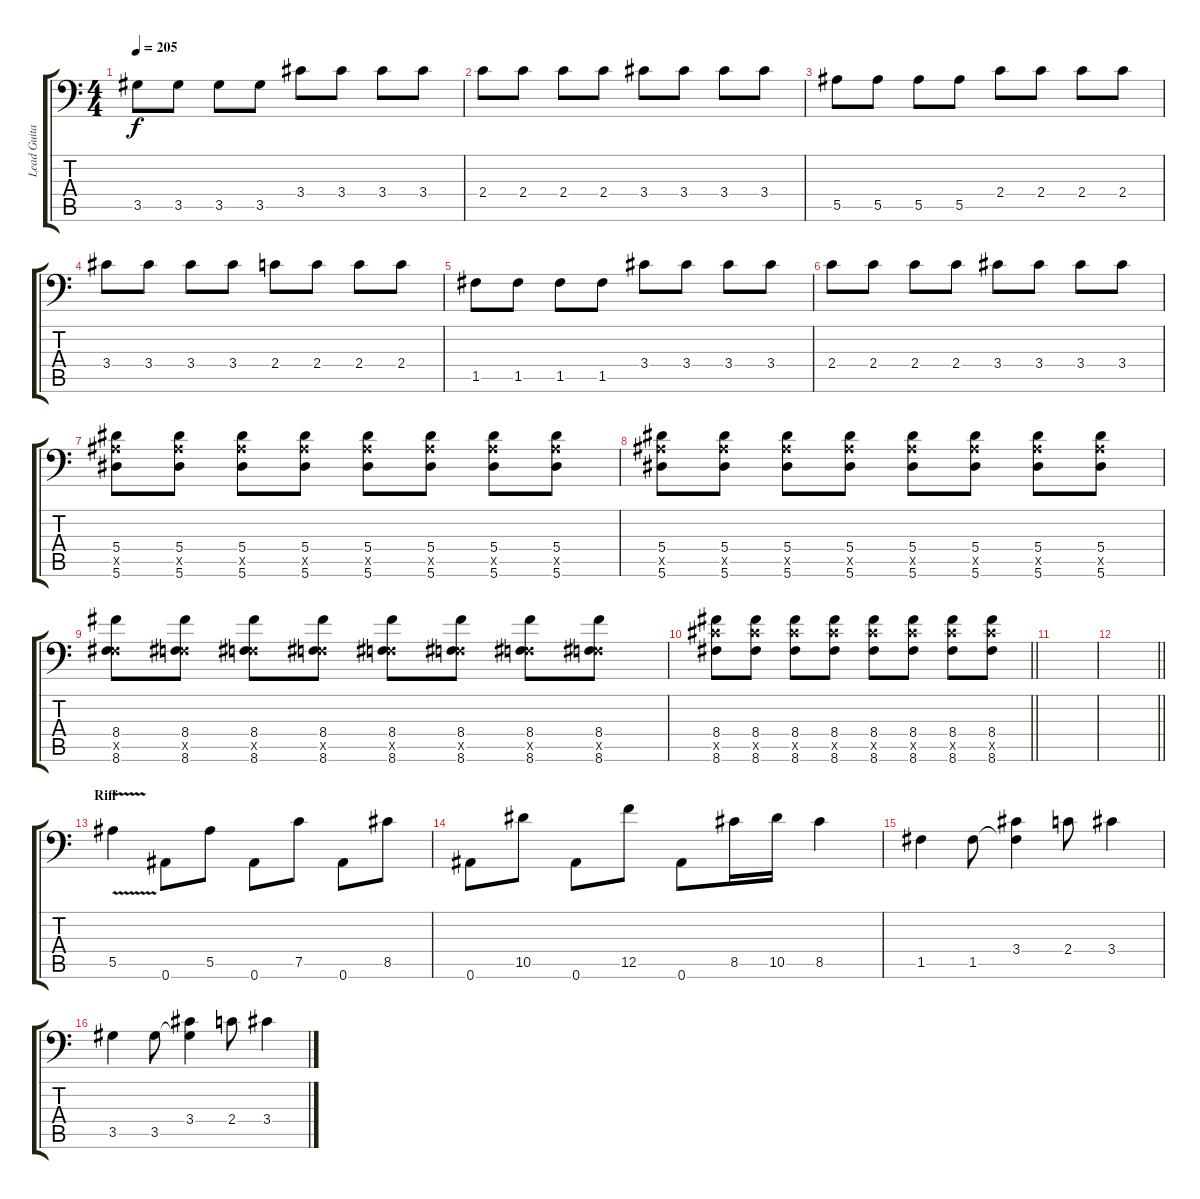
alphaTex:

\track ("Lead Guitar" "Lead Guita") {instrument distortionguitar}
\staff {score tabs}
\tuning (C4 G3 Eb3 Bb2 F2 Bb1) {hide}
\ts (4 4)
\tempo 205
\clef f4
\ks c
3.5.8{dy f} 3.5.8 3.5.8 3.5.8 3.4.8 3.4.8 3.4.8 3.4.8 |
2.4.8 2.4.8 2.4.8 2.4.8 3.4.8 3.4.8 3.4.8 3.4.8 |
5.5.8 5.5.8 5.5.8 5.5.8 2.4.8 2.4.8 2.4.8 2.4.8 |
3.4.8 3.4.8 3.4.8 3.4.8 2.4.8 2.4.8 2.4.8 2.4.8 |
1.5.8 1.5.8 1.5.8 1.5.8 3.4.8 3.4.8 3.4.8 3.4.8 |
2.4.8 2.4.8 2.4.8 2.4.8 3.4.8 3.4.8 3.4.8 3.4.8 |
(5.4 5.5{x} 5.6).8 (5.4 5.5{x} 5.6).8 (5.4 5.5{x} 5.6).8 (5.4 5.5{x} 5.6).8 (5.4 5.5{x} 5.6).8 (5.4 5.5{x} 5.6).8 (5.4 5.5{x} 5.6).8 (5.4 5.5{x} 5.6).8 |
(5.4 5.5{x} 5.6).8 (5.4 5.5{x} 5.6).8 (5.4 5.5{x} 5.6).8 (5.4 5.5{x} 5.6).8 (5.4 5.5{x} 5.6).8 (5.4 5.5{x} 5.6).8 (5.4 5.5{x} 5.6).8 (5.4 5.5{x} 5.6).8 |
(8.4 0.5{x} 8.6).8 (8.4 0.5{x} 8.6).8 (8.4 0.5{x} 8.6).8 (8.4 0.5{x} 8.6).8 (8.4 0.5{x} 8.6).8 (8.4 0.5{x} 8.6).8 (8.4 0.5{x} 8.6).8 (8.4 0.5{x} 8.6).8 |
\barLineRight lightlight
(8.4 8.5{x} 8.6).8 (8.4 8.5{x} 8.6).8 (8.4 8.5{x} 8.6).8 (8.4 8.5{x} 8.6).8 (8.4 8.5{x} 8.6).8 (8.4 8.5{x} 8.6).8 (8.4 8.5{x} 8.6).8 (8.4 8.5{x} 8.6).8 |
|
\barLineRight lightlight
|
\section ("" "Riff")
5.5{v}.4 0.6.8 5.5.8 0.6.8 7.5.8 0.6.8 8.5.8 |
0.6.8 10.5.8 0.6.8 12.5.8 0.6.8 8.5.16 10.5.16 8.5.4 |
1.5.4 1.5.8 (3.4 1.5{t}).4 2.4.8 3.4.4 |
3.5.4 3.5.8 (3.4 3.5{t}).4 2.4.8 3.4.4
